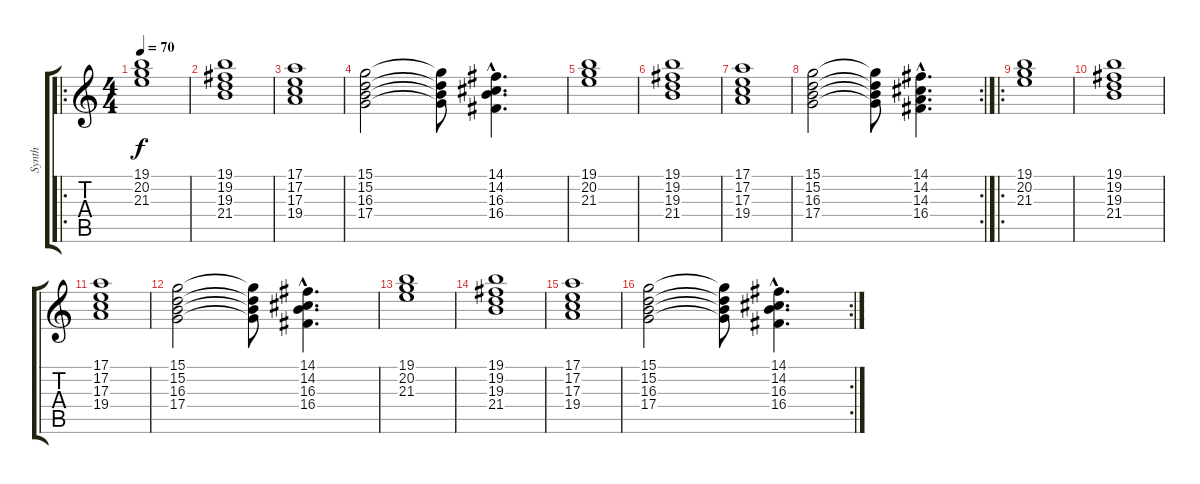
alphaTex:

\track ("Synth" "Synth") {instrument stringensemble2}
\staff {score tabs}
\tuning (E4 B3 G3 D3 A2 E2) {hide}
\ro
\ts (4 4)
\tempo 70
\clef g2
\ks c
(19.1 20.2 21.3).1{dy f volume 8 instrument stringensemble2} |
(19.1 19.2 19.3 21.4).1 |
(17.1 17.2 17.3 19.4).1 |
(15.1 15.2 16.3 17.4).2 (15.1{t} 15.2{t} 16.3{t} 17.4{t}).8 (14.1{hac} 14.2{hac} 16.3{hac} 16.4{hac}).4{d} |
(19.1 20.2 21.3).1 |
(19.1 19.2 19.3 21.4).1 |
(17.1 17.2 17.3 19.4).1 |
\rc 2
(15.1 15.2 16.3 17.4).2 (15.1{t} 15.2{t} 16.3{t} 17.4{t}).8 (14.1{hac} 14.2{hac} 14.3{hac} 16.4{hac}).4{d} |
\ro
(19.1 20.2 21.3).1{volume 8} |
(19.1 19.2 19.3 21.4).1 |
(17.1 17.2 17.3 19.4).1 |
(15.1 15.2 16.3 17.4).2 (15.1{t} 15.2{t} 16.3{t} 17.4{t}).8 (14.1{hac} 14.2{hac} 16.3{hac} 16.4{hac}).4{d} |
(19.1 20.2 21.3).1 |
(19.1 19.2 19.3 21.4).1 |
(17.1 17.2 17.3 19.4).1 |
\rc 2
(15.1 15.2 16.3 17.4).2 (15.1{t} 15.2{t} 16.3{t} 17.4{t}).8 (14.1{hac} 14.2{hac} 16.3{hac} 16.4{hac}).4{d}
